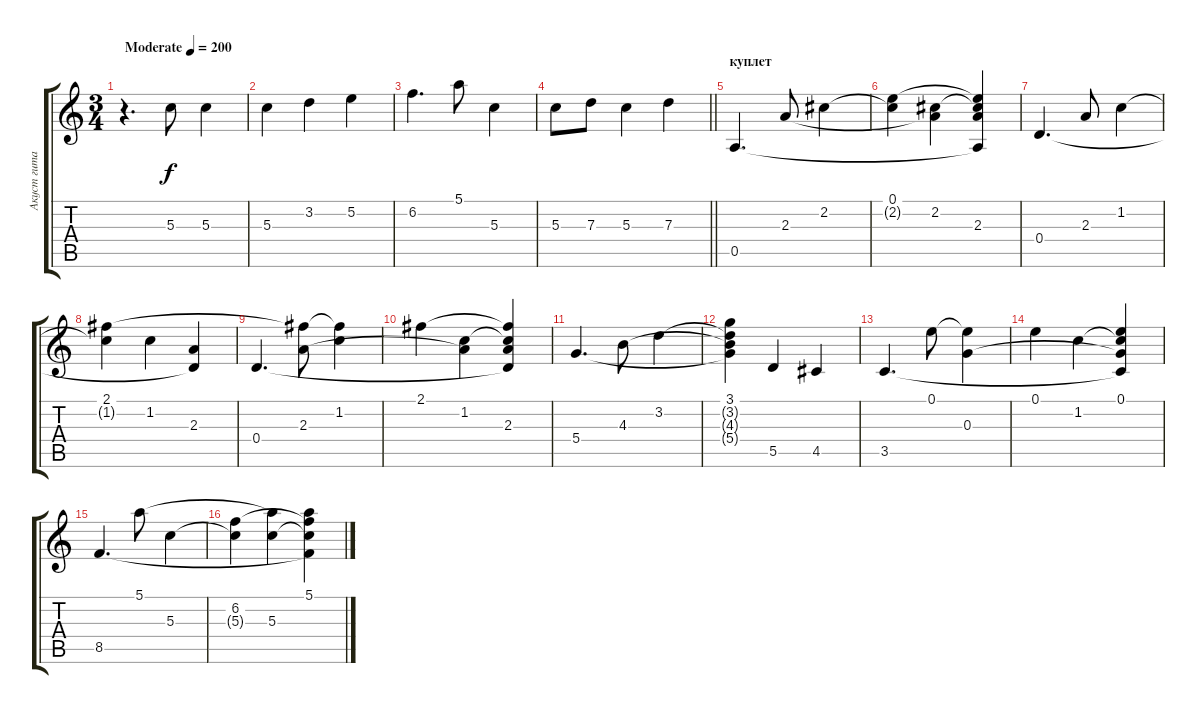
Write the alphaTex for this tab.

\track ("Акуст гитара" "Акуст гита") {instrument acousticguitarsteel}
\staff {score tabs}
\tuning (E4 B3 G3 D3 A2 E2) {hide}
\ts (3 4)
\tempo (200 "Moderate")
\clef g2
\ks c
r.4{d dy f instrument acousticguitarsteel} 5.3.8 5.3.4 |
5.3.4 3.2.4 5.2.4 |
6.2.4{d} 5.1.8 5.3.4 |
\barLineRight lightlight
5.3.8 7.3.8 5.3.4 7.3.4 |
\section ("" "куплет")
0.5.4{d} 2.3.8 2.2.4 |
(0.1 2.2{t}).4 (2.2 2.3{t}).4 (0.1{t} 2.2{t} 2.3 0.5{t}).4 |
0.4.4{d} 2.3.8 1.2.4 |
(2.1 1.2{t}).4 1.2.4 (2.3 0.4{t}).4 |
0.4.4{d} (2.1{t} 2.3).8 (2.1{t} 1.2).4 |
2.1.4 (1.2 2.3{t}).4 (2.1{t} 1.2{t} 2.3 0.4{t}).4 |
5.4.4{d} 4.3.8 3.2.4 |
(3.1 3.2{t} 4.3{t} 5.4{t}).4 5.5.4 4.5.4 |
3.5.4{d} 0.1.8 (0.1{t} 0.3).4 |
0.1.4 1.2.4 (0.1 1.2{t} 0.3{t} 3.5{t}).4 |
8.5.4{d} 5.1.8 5.3.4 |
(6.2 5.3{t}).4 (5.1{t} 5.3).4 (5.1 6.2{t} 5.3{t} 8.5{t}).4
